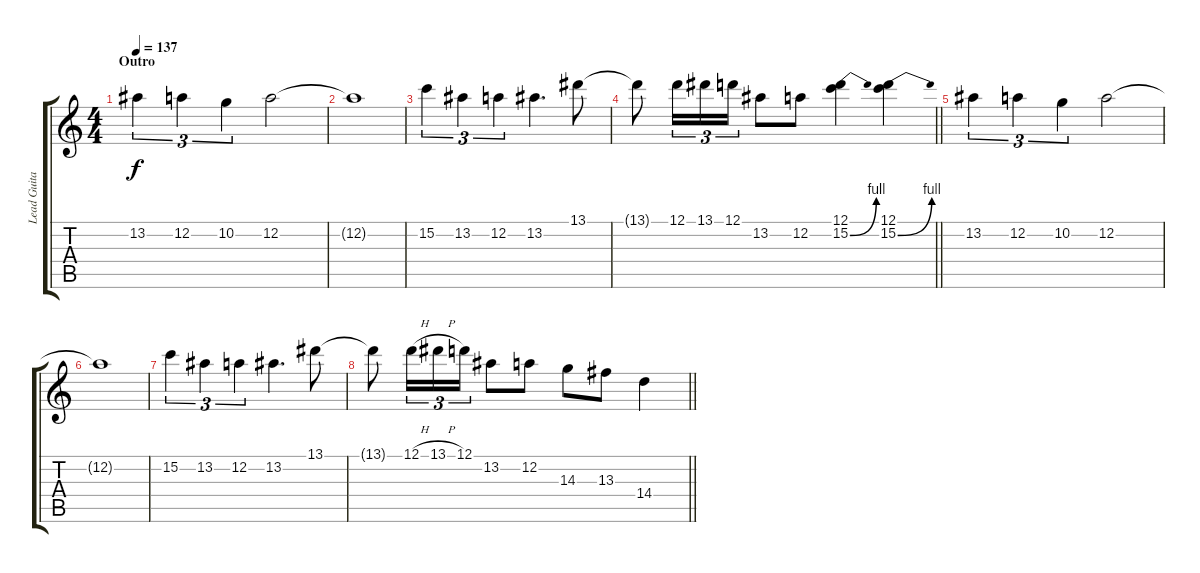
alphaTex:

\track ("Lead Guitar" "Lead Guita") {instrument overdrivenguitar}
\staff {score tabs}
\tuning (D4 A3 F3 C3 G2 D2) {hide}
\ts (4 4)
\section ("" "Outro")
\tempo 137
\clef g2
\ks c
13.2.4{tu (3 2) dy f} 12.2.4{tu (3 2)} 10.2.4{tu (3 2)} 12.2.2 |
12.2{t}.1 |
15.2.4{tu (3 2)} 13.2.4{tu (3 2)} 12.2.4{tu (3 2)} 13.2.4{d} 13.1.8 |
\barLineRight lightlight
13.1{t}.8 12.1.16{tu (3 2)} 13.1.16{tu (3 2)} 12.1.16{tu (3 2)} 13.2.8 12.2.8 (12.1 15.2{be (bend 0 0 60 4)}).4 (12.1 15.2{be (bend 0 0 60 4)}).4 |
13.2.4{tu (3 2)} 12.2.4{tu (3 2)} 10.2.4{tu (3 2)} 12.2.2 |
12.2{t}.1 |
15.2.4{tu (3 2)} 13.2.4{tu (3 2)} 12.2.4{tu (3 2)} 13.2.4{d} 13.1.8 |
\barLineRight lightlight
13.1{t}.8 12.1{h}.16{tu (3 2)} 13.1{h}.16{tu (3 2)} 12.1.16{tu (3 2)} 13.2.8 12.2.8 14.3.8 13.3.8 14.4.4
